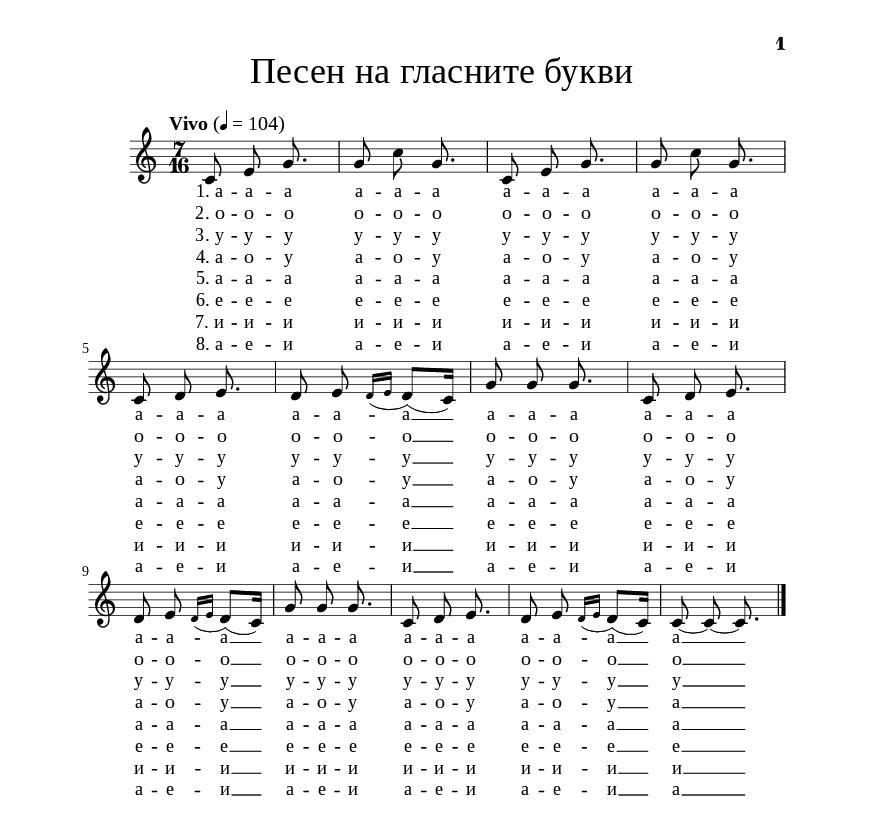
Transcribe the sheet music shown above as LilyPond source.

\version "2.24.4"

% include paper part and global functions
\include "include/globals.ily"

\bookpart {
  \label #'ref067
  \tocItem \markup "Песен на гласните букви"
  \include "include/bookpart-paper.ily"
  \score {
    \include "include/score-layout.ily"

    \new Voice \relative c' {
      \clef treble
      \key c \major
      \time 7/16
      \tempoFunc "Vivo" 4 "104"
      \autoBeamOff
      c8 e8 g8. | g8 c8 g8. | c,8 e8 g8. | g8 c8 g8. | \break
      c,8 d8 e8. | d8 e8  \acciaccatura {d16[e16]} d8([c16]) | g'8 g8 g8. | c,8 d8 e8. | \break
      d8 e8 \acciaccatura {d16[e16]} d8([c16]) | g'8 g8 g8. | c,8 d8 e8. | d8 e8 \acciaccatura {d16[e16]} d8([c16]) | c8~ c8~ c8. | \bar "|." \break
    }

    \addlyrics {
      "1. a" -- a -- a  a -- a -- a  a -- a -- a  a -- a -- a
      a -- a -- a  a -- a -- a __  a -- a -- a  a -- a -- a
      a -- a -- a __   a -- a -- a  a -- a -- a  a -- a -- a __ a __
    }

    \addlyrics {
      "2. o" -- o -- o  o -- o -- o  o -- o -- o  o -- o -- o
      o -- o -- o  o -- o -- o __  o -- o -- o  o -- o -- o
      o -- o -- o __   o -- o -- o  o -- o -- o  o -- o -- o __ o __
    }

    \addlyrics {
      "3. у" -- у -- у  у -- у -- у  у -- у -- у  у -- у -- у
      у -- у -- у  у -- у -- у __  у -- у -- у  у -- у -- у
      у -- у -- у __   у -- у -- у  у -- у -- у  у -- у -- у __ у __
    }

    \addlyrics {
      "4. а" -- о -- у  а -- о -- у  а -- о -- у  а -- о -- у
      а -- о -- у  а -- о -- у __  а -- о -- у  а -- о -- у
      а -- о -- у __   а -- о -- у  а -- о -- у  а -- о -- у __ а __
    }

    \addlyrics {
      "5. a" -- a -- a  a -- a -- a  a -- a -- a  a -- a -- a
      a -- a -- a  a -- a -- a __  a -- a -- a  a -- a -- a
      a -- a -- a __   a -- a -- a  a -- a -- a  a -- a -- a __ a __
    }

    \addlyrics {
      "6. e" -- e -- e  e -- e -- e  e -- e -- e  e -- e -- e
      e -- e -- e  e -- e -- e __  e -- e -- e  e -- e -- e
      e -- e -- e __   e -- e -- e  e -- e -- e  e -- e -- e __ e __
    }

    \addlyrics {
      "7. и" -- и -- и  и -- и -- и  и -- и -- и  и -- и -- и
      и -- и -- и  и -- и -- и __  и -- и -- и  и -- и -- и
      и -- и -- и __   и -- и -- и  и -- и -- и  и -- и -- и __ и __
    }

    \addlyrics {
      "8. а" -- е -- и  а -- е -- и  а -- е -- и  а -- е -- и
      а -- е -- и  а -- е -- и __  а -- е -- и  а -- е -- и
      а -- е -- и __   а -- е -- и  а -- е -- и  а -- е -- и __ а __
    }

    \header {
      title = \titleFunc #'ref_desc_2 " Песен на гласните букви" "Pesen na glasnite bukvi"
    }

    \midi{}

  } % score


} % bookpart

% Più mosso
%
